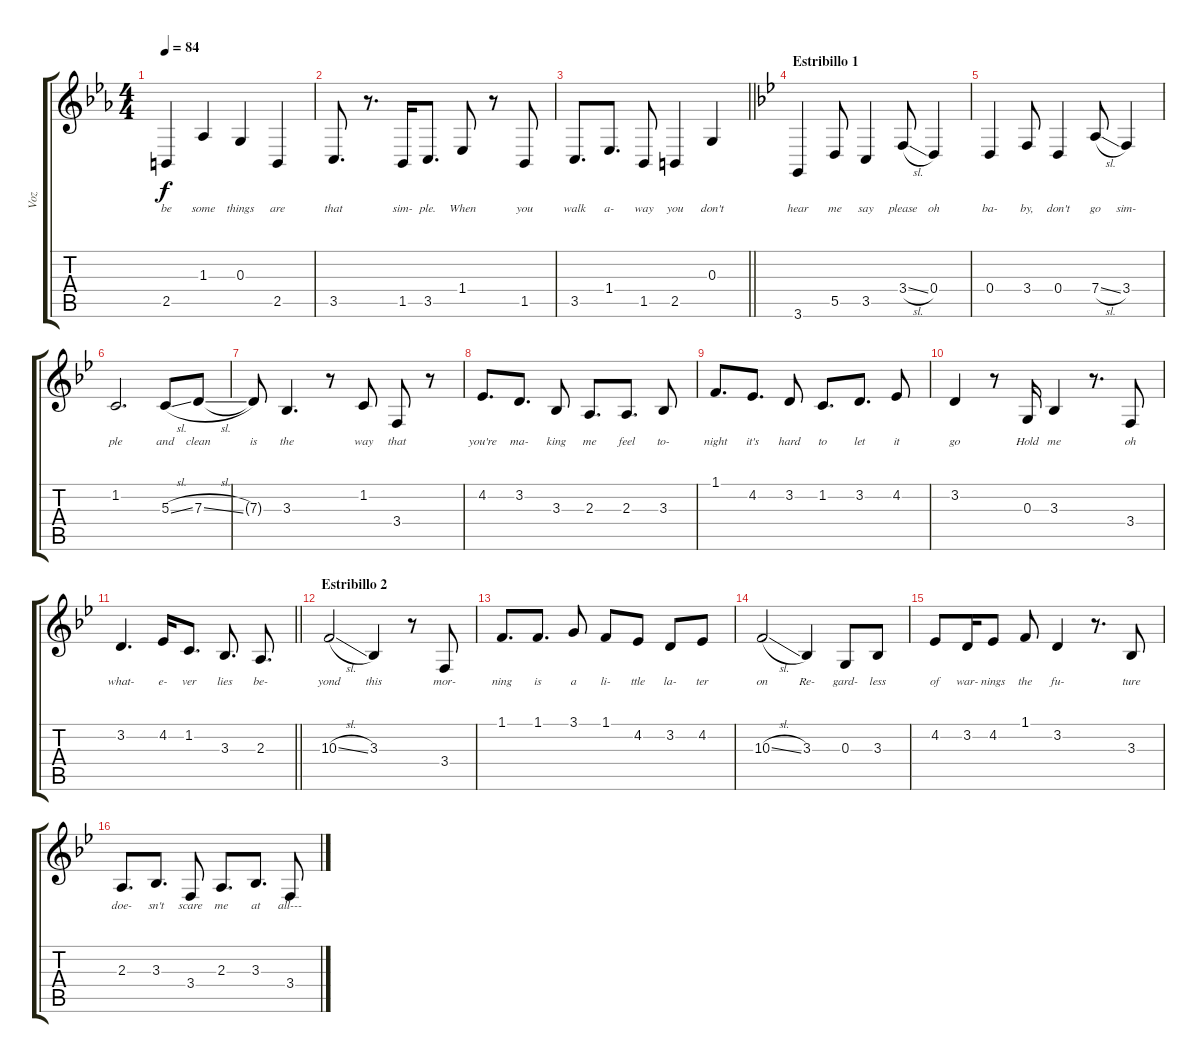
\track ("Voz" "Voz") {instrument flute}
\staff {score tabs}
\tuning (E4 B3 G3 D3 A2 E2) {hide}
\ts (4 4)
\tempo 84
\clef g2
\ks eb
2.5.4{lyrics (0 "be") lyrics (1 "") lyrics (2 "") lyrics (3 "") lyrics (4 "") dy f} 1.3.4{lyrics (0 "some") lyrics (1 "") lyrics (2 "") lyrics (3 "") lyrics (4 "")} 0.3.4{lyrics (0 "things") lyrics (1 "") lyrics (2 "") lyrics (3 "") lyrics (4 "")} 2.5.4{lyrics (0 "are") lyrics (1 "") lyrics (2 "") lyrics (3 "") lyrics (4 "")} |
3.5.8{d lyrics (0 "that") lyrics (1 "") lyrics (2 "") lyrics (3 "") lyrics (4 "")} r.8{d} 1.5.16{lyrics (0 "sim-") lyrics (1 "") lyrics (2 "") lyrics (3 "") lyrics (4 "")} 3.5.8{d lyrics (0 "ple.") lyrics (1 "") lyrics (2 "") lyrics (3 "") lyrics (4 "")} 1.4.8{lyrics (0 "When") lyrics (1 "") lyrics (2 "") lyrics (3 "") lyrics (4 "")} r.8 1.5.8{lyrics (0 "you") lyrics (1 "") lyrics (2 "") lyrics (3 "") lyrics (4 "")} |
\barLineRight lightlight
3.5.8{d lyrics (0 "walk") lyrics (1 "") lyrics (2 "") lyrics (3 "") lyrics (4 "")} 1.4.8{d lyrics (0 "a-") lyrics (1 "") lyrics (2 "") lyrics (3 "") lyrics (4 "")} 1.5.8{lyrics (0 "way") lyrics (1 "") lyrics (2 "") lyrics (3 "") lyrics (4 "")} 2.5.4{lyrics (0 "you") lyrics (1 "") lyrics (2 "") lyrics (3 "") lyrics (4 "")} 0.3.4{lyrics (0 "don't") lyrics (1 "") lyrics (2 "") lyrics (3 "") lyrics (4 "")} |
\section ("" "Estribillo 1")
\ks bb
3.6.4{lyrics (0 "hear") lyrics (1 "") lyrics (2 "") lyrics (3 "") lyrics (4 "")} 5.5.8{lyrics (0 "me") lyrics (1 "") lyrics (2 "") lyrics (3 "") lyrics (4 "")} 3.5.4{lyrics (0 "say") lyrics (1 "") lyrics (2 "") lyrics (3 "") lyrics (4 "")} 3.4{sl}.8{lyrics (0 "please") lyrics (1 "") lyrics (2 "") lyrics (3 "") lyrics (4 "")} 0.4.4{lyrics (0 "oh") lyrics (1 "") lyrics (2 "") lyrics (3 "") lyrics (4 "")} |
0.4.4{lyrics (0 "ba-") lyrics (1 "") lyrics (2 "") lyrics (3 "") lyrics (4 "")} 3.4.8{lyrics (0 "by,") lyrics (1 "") lyrics (2 "") lyrics (3 "") lyrics (4 "")} 0.4.4{lyrics (0 "don't") lyrics (1 "") lyrics (2 "") lyrics (3 "") lyrics (4 "")} 7.4{sl}.8{lyrics (0 "go") lyrics (1 "") lyrics (2 "") lyrics (3 "") lyrics (4 "")} 3.4.4{lyrics (0 "sim-") lyrics (1 "") lyrics (2 "") lyrics (3 "") lyrics (4 "")} |
1.2.2{d lyrics (0 "ple") lyrics (1 "") lyrics (2 "") lyrics (3 "") lyrics (4 "")} 5.3{sl}.8{lyrics (0 "and") lyrics (1 "") lyrics (2 "") lyrics (3 "") lyrics (4 "")} 7.3{sl}.8{lyrics (0 "clean") lyrics (1 "") lyrics (2 "") lyrics (3 "") lyrics (4 "")} |
7.3{t}.8{lyrics (0 "is") lyrics (1 "") lyrics (2 "") lyrics (3 "") lyrics (4 "")} 3.3.4{d lyrics (0 "the") lyrics (1 "") lyrics (2 "") lyrics (3 "") lyrics (4 "")} r.8 1.2.8{lyrics (0 "way") lyrics (1 "") lyrics (2 "") lyrics (3 "") lyrics (4 "")} 3.4.8{lyrics (0 "that") lyrics (1 "") lyrics (2 "") lyrics (3 "") lyrics (4 "")} r.8 |
4.2.8{d lyrics (0 "you're") lyrics (1 "") lyrics (2 "") lyrics (3 "") lyrics (4 "")} 3.2.8{d lyrics (0 "ma-") lyrics (1 "") lyrics (2 "") lyrics (3 "") lyrics (4 "")} 3.3.8{lyrics (0 "king") lyrics (1 "") lyrics (2 "") lyrics (3 "") lyrics (4 "")} 2.3.8{d lyrics (0 "me") lyrics (1 "") lyrics (2 "") lyrics (3 "") lyrics (4 "")} 2.3.8{d lyrics (0 "feel") lyrics (1 "") lyrics (2 "") lyrics (3 "") lyrics (4 "")} 3.3.8{lyrics (0 "to-") lyrics (1 "") lyrics (2 "") lyrics (3 "") lyrics (4 "")} |
1.1.8{d lyrics (0 "night") lyrics (1 "") lyrics (2 "") lyrics (3 "") lyrics (4 "")} 4.2.8{d lyrics (0 "it's") lyrics (1 "") lyrics (2 "") lyrics (3 "") lyrics (4 "")} 3.2.8{lyrics (0 "hard") lyrics (1 "") lyrics (2 "") lyrics (3 "") lyrics (4 "")} 1.2.8{d lyrics (0 "to") lyrics (1 "") lyrics (2 "") lyrics (3 "") lyrics (4 "")} 3.2.8{d lyrics (0 "let") lyrics (1 "") lyrics (2 "") lyrics (3 "") lyrics (4 "")} 4.2.8{lyrics (0 "it") lyrics (1 "") lyrics (2 "") lyrics (3 "") lyrics (4 "")} |
3.2.4{lyrics (0 "go") lyrics (1 "") lyrics (2 "") lyrics (3 "") lyrics (4 "")} r.8 0.3.16{lyrics (0 "Hold") lyrics (1 "") lyrics (2 "") lyrics (3 "") lyrics (4 "")} 3.3.4{lyrics (0 "me") lyrics (1 "") lyrics (2 "") lyrics (3 "") lyrics (4 "")} r.8{d} 3.4.8{lyrics (0 "oh") lyrics (1 "") lyrics (2 "") lyrics (3 "") lyrics (4 "")} |
\barLineRight lightlight
3.2.4{d lyrics (0 "what-") lyrics (1 "") lyrics (2 "") lyrics (3 "") lyrics (4 "")} 4.2.16{lyrics (0 "e-") lyrics (1 "") lyrics (2 "") lyrics (3 "") lyrics (4 "")} 1.2.8{d lyrics (0 "ver") lyrics (1 "") lyrics (2 "") lyrics (3 "") lyrics (4 "")} 3.3.8{d lyrics (0 "lies") lyrics (1 "") lyrics (2 "") lyrics (3 "") lyrics (4 "")} 2.3.8{d lyrics (0 "be-") lyrics (1 "") lyrics (2 "") lyrics (3 "") lyrics (4 "")} |
\section ("" "Estribillo 2")
10.3{sl}.2{lyrics (0 "yond") lyrics (1 "") lyrics (2 "") lyrics (3 "") lyrics (4 "")} 3.3.4{lyrics (0 "this") lyrics (1 "") lyrics (2 "") lyrics (3 "") lyrics (4 "")} r.8 3.4.8{lyrics (0 "mor-") lyrics (1 "") lyrics (2 "") lyrics (3 "") lyrics (4 "")} |
1.1.8{d lyrics (0 "ning") lyrics (1 "") lyrics (2 "") lyrics (3 "") lyrics (4 "")} 1.1.8{d lyrics (0 "is") lyrics (1 "") lyrics (2 "") lyrics (3 "") lyrics (4 "")} 3.1.8{lyrics (0 "a") lyrics (1 "") lyrics (2 "") lyrics (3 "") lyrics (4 "")} 1.1.8{lyrics (0 "li-") lyrics (1 "") lyrics (2 "") lyrics (3 "") lyrics (4 "")} 4.2.8{lyrics (0 "ttle") lyrics (1 "") lyrics (2 "") lyrics (3 "") lyrics (4 "")} 3.2.8{lyrics (0 "la-") lyrics (1 "") lyrics (2 "") lyrics (3 "") lyrics (4 "")} 4.2.8{lyrics (0 "ter") lyrics (1 "") lyrics (2 "") lyrics (3 "") lyrics (4 "")} |
10.3{sl}.2{lyrics (0 "on") lyrics (1 "") lyrics (2 "") lyrics (3 "") lyrics (4 "")} 3.3.4{lyrics (0 "Re-") lyrics (1 "") lyrics (2 "") lyrics (3 "") lyrics (4 "")} 0.3.8{lyrics (0 "gard-") lyrics (1 "") lyrics (2 "") lyrics (3 "") lyrics (4 "")} 3.3.8{lyrics (0 "less") lyrics (1 "") lyrics (2 "") lyrics (3 "") lyrics (4 "")} |
4.2.8{lyrics (0 "of") lyrics (1 "") lyrics (2 "") lyrics (3 "") lyrics (4 "")} 3.2.16{lyrics (0 "war-") lyrics (1 "") lyrics (2 "") lyrics (3 "") lyrics (4 "")} 4.2.8{lyrics (0 "nings") lyrics (1 "") lyrics (2 "") lyrics (3 "") lyrics (4 "")} 1.1.8{lyrics (0 "the") lyrics (1 "") lyrics (2 "") lyrics (3 "") lyrics (4 "")} 3.2.4{lyrics (0 "fu-") lyrics (1 "") lyrics (2 "") lyrics (3 "") lyrics (4 "")} r.8{d} 3.3.8{lyrics (0 "ture") lyrics (1 "") lyrics (2 "") lyrics (3 "") lyrics (4 "")} |
2.3.8{d lyrics (0 "doe-") lyrics (1 "") lyrics (2 "") lyrics (3 "") lyrics (4 "")} 3.3.8{d lyrics (0 "sn't") lyrics (1 "") lyrics (2 "") lyrics (3 "") lyrics (4 "")} 3.4.8{lyrics (0 "scare") lyrics (1 "") lyrics (2 "") lyrics (3 "") lyrics (4 "")} 2.3.8{d lyrics (0 "me") lyrics (1 "") lyrics (2 "") lyrics (3 "") lyrics (4 "")} 3.3.8{d lyrics (0 "at") lyrics (1 "") lyrics (2 "") lyrics (3 "") lyrics (4 "")} 3.4.8{lyrics (0 "all---") lyrics (1 "") lyrics (2 "") lyrics (3 "") lyrics (4 "")}
